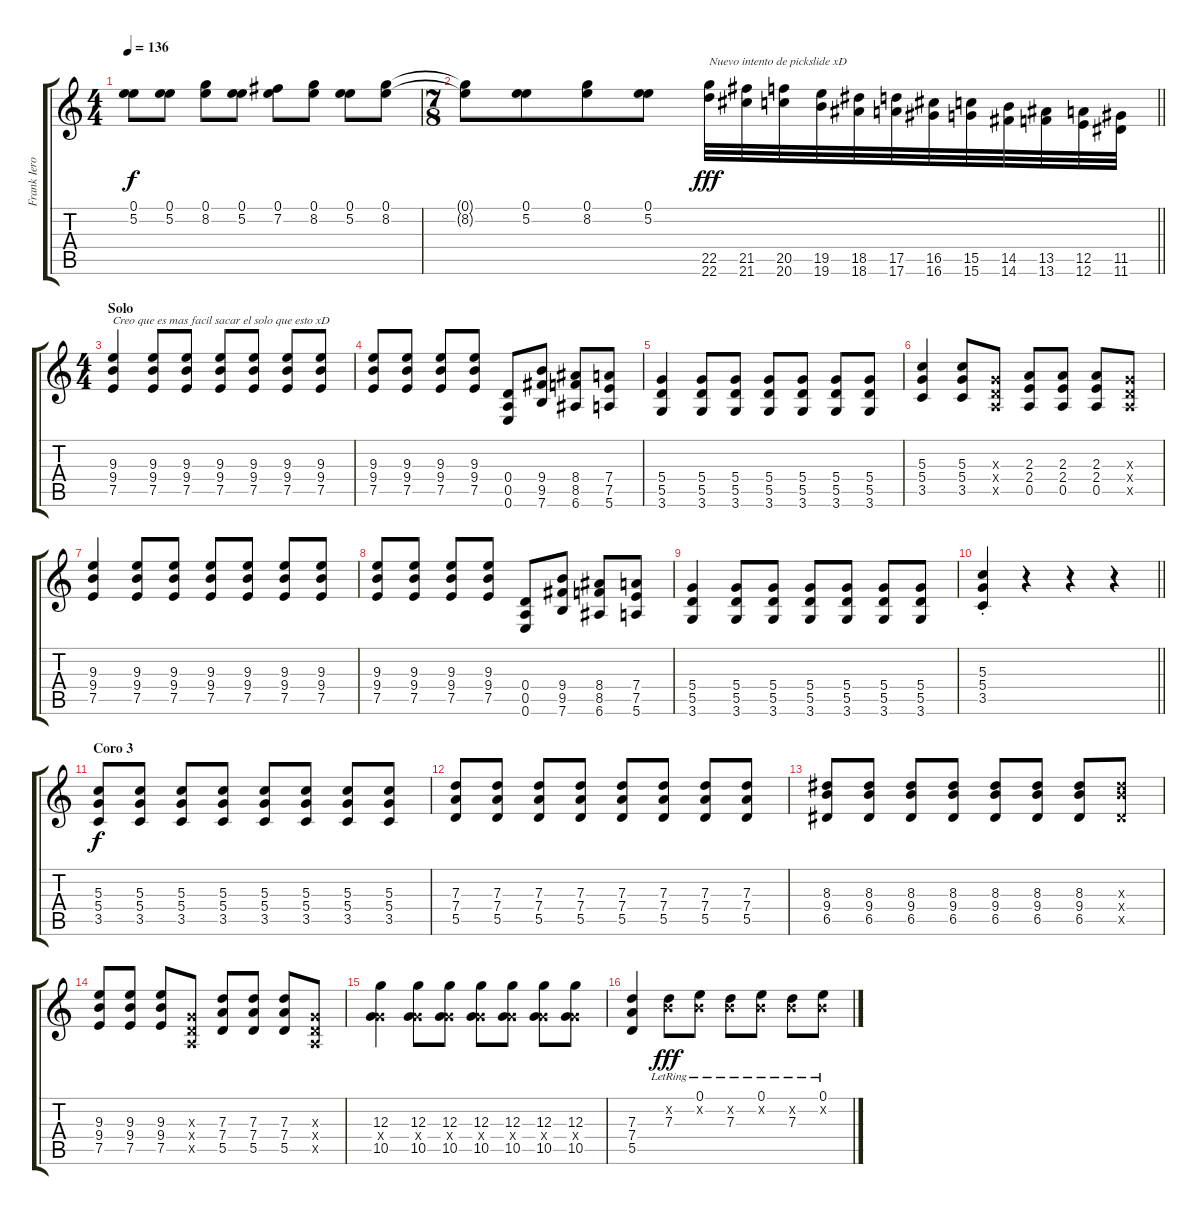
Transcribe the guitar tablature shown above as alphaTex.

\track ("Frank Iero [Guitar]" "Frank Iero") {instrument overdrivenguitar}
\staff {score tabs}
\tuning (E4 B3 G3 D3 A2 E2) {hide}
\ts (4 4)
\tempo 136
\clef g2
\ks c
(0.1{t} 5.2{t}).8{dy f} (0.1 5.2).8 (0.1 8.2).8 (0.1 5.2).8 (0.1 7.2).8 (0.1 8.2).8 (0.1 5.2).8 (0.1 8.2).8 |
\ts (7 8)
\barLineRight lightlight
(0.1{t} 8.2{t}).8 (0.1 5.2).8 (0.1 8.2).8 (0.1 5.2).8 (22.5 22.6).32{txt "Nuevo intento de pickslide xD" dy fff volume 16 instrument guitarfretnoise} (21.5 21.6).32 (20.5 20.6).32 (19.5 19.6).32 (18.5 18.6).32 (17.5 17.6).32 (16.5 16.6).32 (15.5 15.6).32 (14.5 14.6).32 (13.5 13.6).32 (12.5 12.6).32 (11.5 11.6).32 |
\ts (4 4)
\section ("" "Solo")
(9.3 9.4 7.5).4{txt "Creo que es mas facil sacar el solo que esto xD" volume 8 balance 8 instrument overdrivenguitar} (9.3 9.4 7.5).8 (9.3 9.4 7.5).8 (9.3 9.4 7.5).8 (9.3 9.4 7.5).8 (9.3 9.4 7.5).8 (9.3 9.4 7.5).8 |
(9.3 9.4 7.5).8 (9.3 9.4 7.5).8 (9.3 9.4 7.5).8 (9.3 9.4 7.5).8 (0.4 0.5 0.6).8 (9.4 9.5 7.6).8 (8.4 8.5 6.6).8 (7.4 7.5 5.6).8 |
(5.4 5.5 3.6).4 (5.4 5.5 3.6).8 (5.4 5.5 3.6).8 (5.4 5.5 3.6).8 (5.4 5.5 3.6).8 (5.4 5.5 3.6).8 (5.4 5.5 3.6).8 |
(5.3 5.4 3.5).4 (5.3 5.4 3.5).8 (0.3{x} 0.4{x} 0.5{x}).8 (2.3 2.4 0.5).8 (2.3 2.4 0.5).8 (2.3 2.4 0.5).8 (0.3{x} 0.4{x} 0.5{x}).8 |
(9.3 9.4 7.5).4 (9.3 9.4 7.5).8 (9.3 9.4 7.5).8 (9.3 9.4 7.5).8 (9.3 9.4 7.5).8 (9.3 9.4 7.5).8 (9.3 9.4 7.5).8 |
(9.3 9.4 7.5).8 (9.3 9.4 7.5).8 (9.3 9.4 7.5).8 (9.3 9.4 7.5).8 (0.4 0.5 0.6).8 (9.4 9.5 7.6).8 (8.4 8.5 6.6).8 (7.4 7.5 5.6).8 |
(5.4 5.5 3.6).4 (5.4 5.5 3.6).8 (5.4 5.5 3.6).8 (5.4 5.5 3.6).8 (5.4 5.5 3.6).8 (5.4 5.5 3.6).8 (5.4 5.5 3.6).8 |
\barLineRight lightlight
(5.3{st} 5.4{st} 3.5{st}).4 r.4 r.4 r.4 |
\section ("" "Coro 3")
(5.3 5.4 3.5).8{dy f volume 13 balance 15} (5.3 5.4 3.5).8 (5.3 5.4 3.5).8 (5.3 5.4 3.5).8 (5.3 5.4 3.5).8 (5.3 5.4 3.5).8 (5.3 5.4 3.5).8 (5.3 5.4 3.5).8 |
(7.3 7.4 5.5).8 (7.3 7.4 5.5).8 (7.3 7.4 5.5).8 (7.3 7.4 5.5).8 (7.3 7.4 5.5).8 (7.3 7.4 5.5).8 (7.3 7.4 5.5).8 (7.3 7.4 5.5).8 |
(8.3 9.4 6.5).8 (8.3 9.4 6.5).8 (8.3 9.4 6.5).8 (8.3 9.4 6.5).8 (8.3 9.4 6.5).8 (8.3 9.4 6.5).8 (8.3 9.4 6.5).8 (8.3{x} 9.4{x} 6.5{x}).8 |
(9.3 9.4 7.5).8 (9.3 9.4 7.5).8 (9.3 9.4 7.5).8 (0.3{x} 0.4{x} 0.5{x}).8 (7.3 7.4 5.5).8 (7.3 7.4 5.5).8 (7.3 7.4 5.5).8 (0.3{x} 0.4{x} 0.5{x}).8 |
(12.3 5.4{x} 10.5).4 (12.3 5.4{x} 10.5).8 (12.3 5.4{x} 10.5).8 (12.3 5.4{x} 10.5).8 (12.3 5.4{x} 10.5).8 (12.3 5.4{x} 10.5).8 (12.3 5.4{x} 10.5).8 |
(7.3 7.4 5.5).4 (0.2{x} 7.3{lr}).8{dy fff} (0.1{lr} 0.2{x}).8 (0.2{x} 7.3{lr}).8 (0.1{lr} 0.2{x}).8 (0.2{x} 7.3{lr}).8 (0.1{lr} 0.2{x}).8
